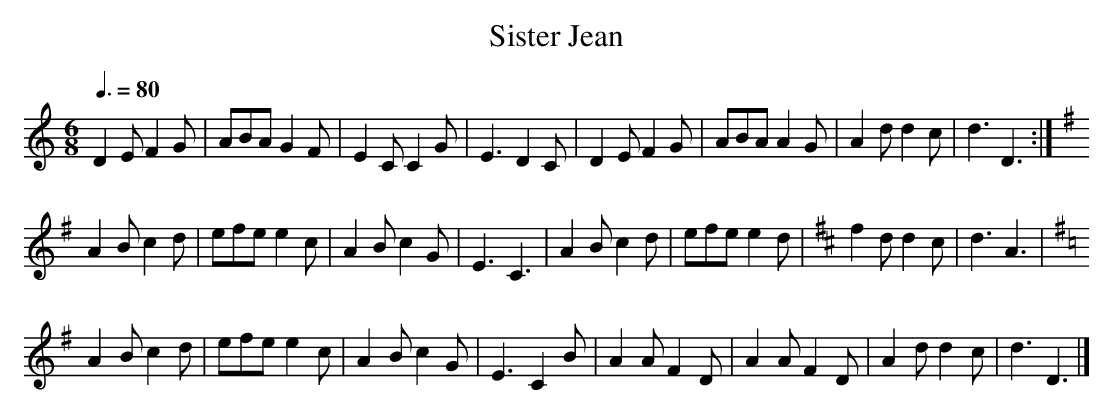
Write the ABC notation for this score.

X:1
T:Sister Jean
M:6/8
L:1/8
Q:3/8=80
K:DDor
D2E F2G|ABA G2F|E2C C2G|E3 D2C|D2E F2G|ABA A2G|A2d d2c|d3 D3:|
K:DMix
A2B c2d|efe e2c|A2B c2G|E3 C3 |A2B c2d|efe e2d|\
K:D
                                               f2d d2c|d3 A3 |
K:DMix
A2B c2d|efe e2c|A2B c2G|E3 C2B|A2A F2D|A2A F2D|A2d d2c|d3 D3|]


The other way to shift mode in a tune is by filling in or opening gaps.

A now-unfamiliar tune for a familiar song, Burns's original choice:
